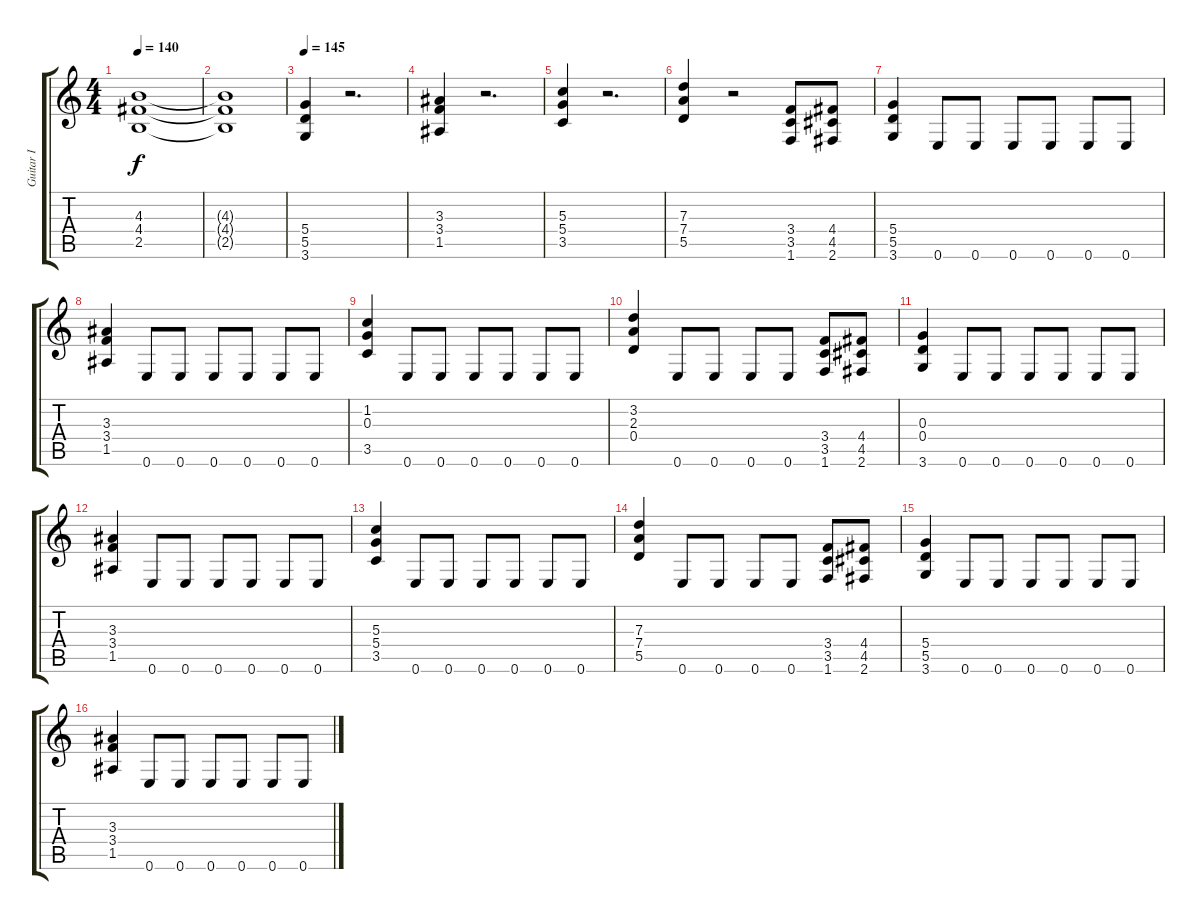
\track ("Guitar I" "Guitar I") {instrument distortionguitar}
\staff {score tabs}
\tuning (E4 B3 G3 D3 A2 E2) {hide}
\ts (4 4)
\tempo 140
\clef g2
\ks c
(4.3 4.4 2.5).1{dy f} |
(4.3{t} 4.4{t} 2.5{t}).1 |
\tempo 145
(5.4 5.5 3.6).4 r.2{d} |
(3.3 3.4 1.5).4 r.2{d} |
(5.3 5.4 3.5).4 r.2{d} |
(7.3 7.4 5.5).4 r.2 (3.4 3.5 1.6).8 (4.4 4.5 2.6).8 |
(5.4 5.5 3.6).4 0.6.8 0.6.8 0.6.8 0.6.8 0.6.8 0.6.8 |
(3.3 3.4 1.5).4 0.6.8 0.6.8 0.6.8 0.6.8 0.6.8 0.6.8 |
(1.2 0.3 3.5).4 0.6.8 0.6.8 0.6.8 0.6.8 0.6.8 0.6.8 |
(3.2 2.3 0.4).4 0.6.8 0.6.8 0.6.8 0.6.8 (3.4 3.5 1.6).8 (4.4 4.5 2.6).8 |
(0.3 0.4 3.6).4 0.6.8 0.6.8 0.6.8 0.6.8 0.6.8 0.6.8 |
(3.3 3.4 1.5).4 0.6.8 0.6.8 0.6.8 0.6.8 0.6.8 0.6.8 |
(5.3 5.4 3.5).4 0.6.8 0.6.8 0.6.8 0.6.8 0.6.8 0.6.8 |
(7.3 7.4 5.5).4 0.6.8 0.6.8 0.6.8 0.6.8 (3.4 3.5 1.6).8 (4.4 4.5 2.6).8 |
(5.4 5.5 3.6).4 0.6.8 0.6.8 0.6.8 0.6.8 0.6.8 0.6.8 |
(3.3 3.4 1.5).4 0.6.8 0.6.8 0.6.8 0.6.8 0.6.8 0.6.8
